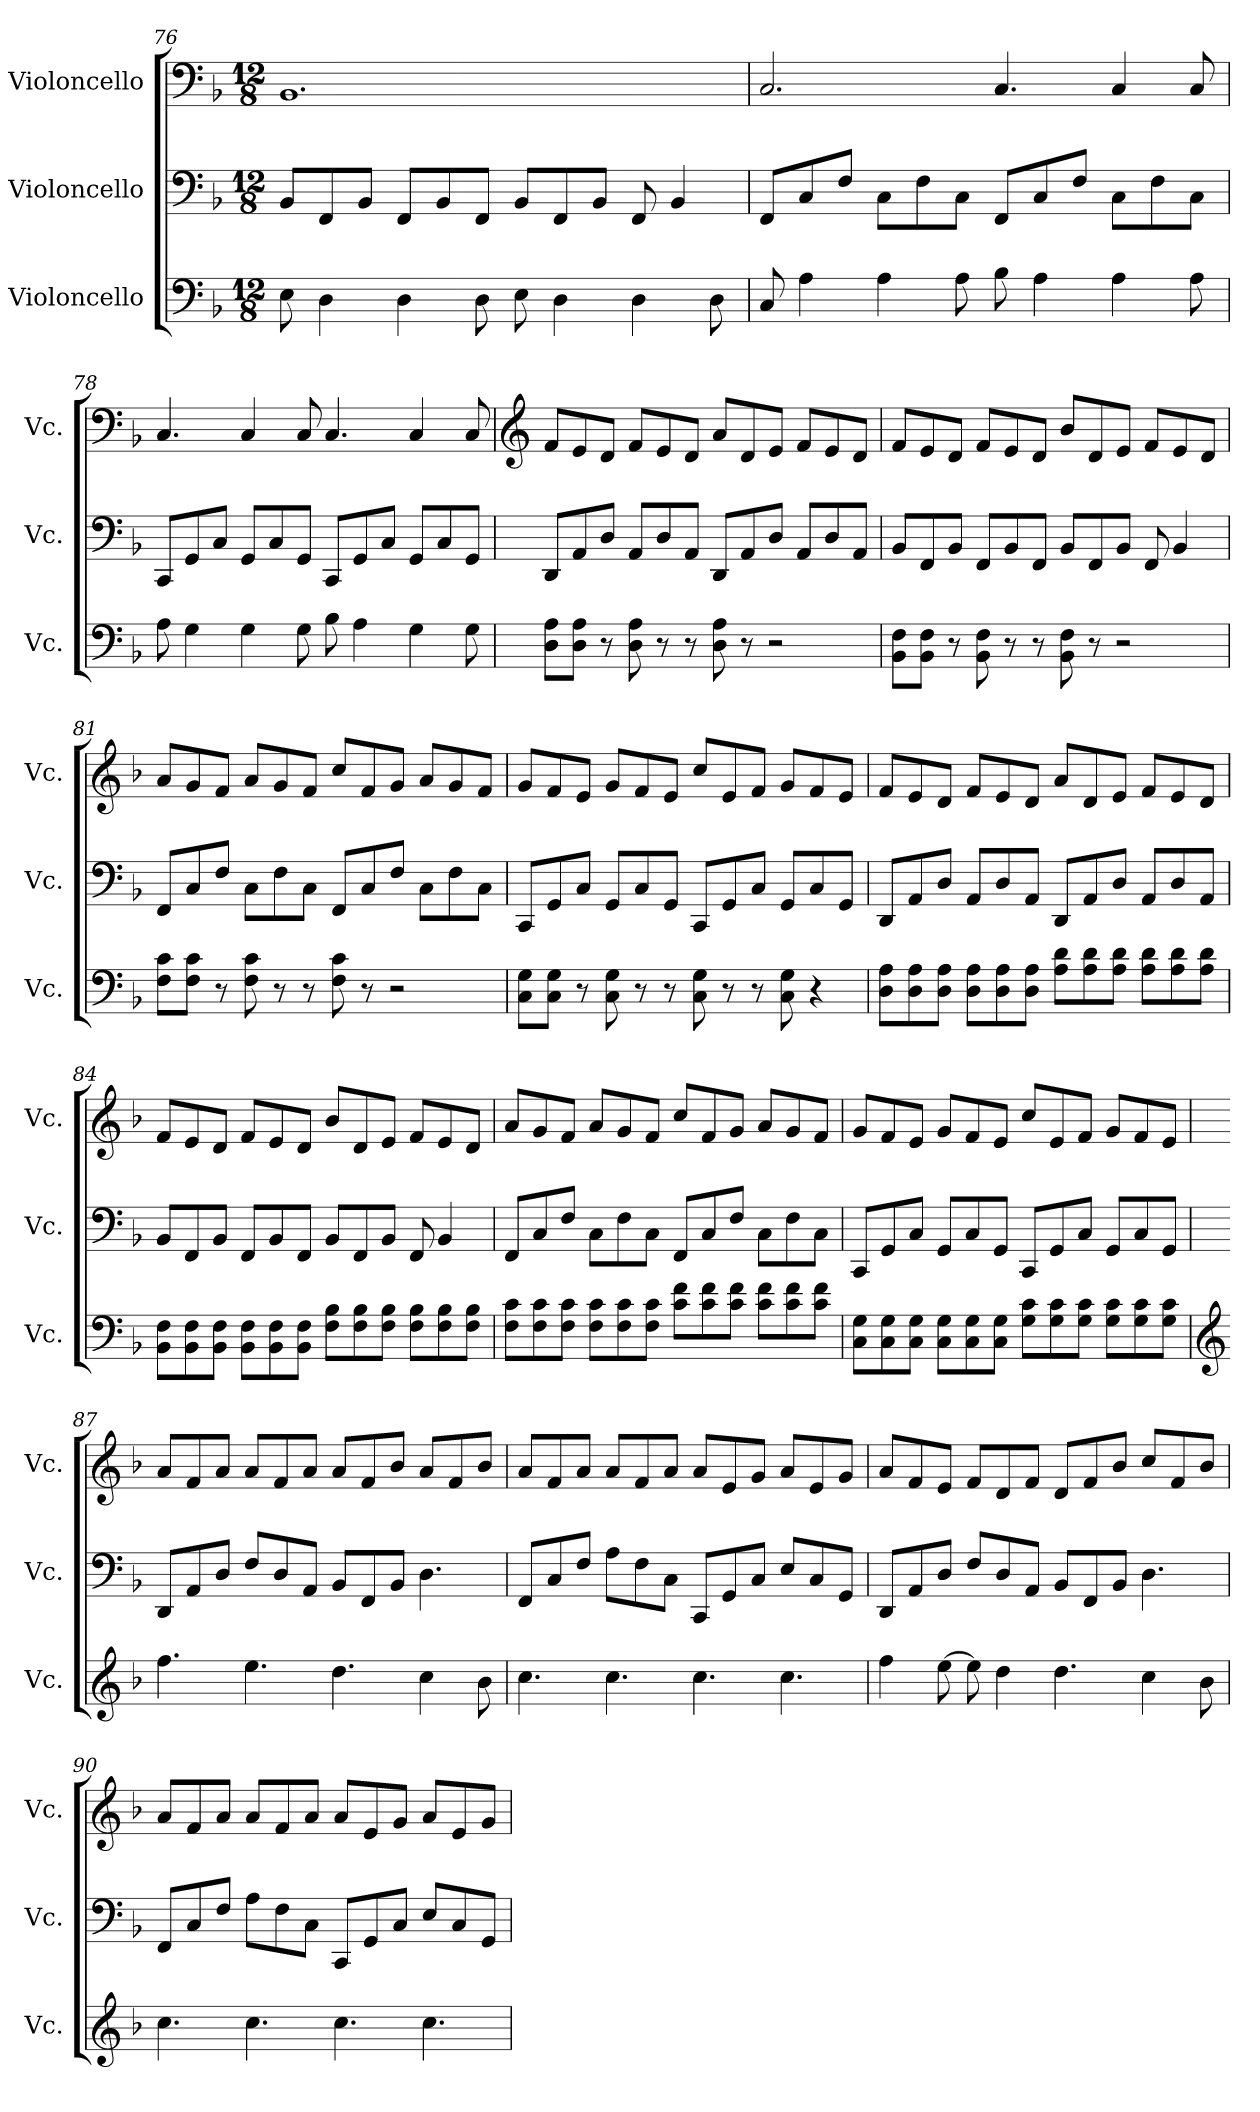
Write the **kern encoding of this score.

**kern	**kern	**kern
*part3	*part2	*part1
*staff3	*staff2	*staff1
*I"Violoncello	*I"Violoncello	*I"Violoncello
*I'Vc.	*I'Vc.	*I'Vc.
*clefF4	*clefF4	*clefF4
*k[b-]	*k[b-]	*k[b-]
*M12/8	*M12/8	*M12/8
=76	=76	=76
8E\	8BB-/L	1.BB-
4D\	8FF/	.
.	8BB-/J	.
4D\	8FF/L	.
.	8BB-/	.
8D\	8FF/J	.
8E\	8BB-/L	.
4D\	8FF/	.
.	8BB-/J	.
4D\	8FF/	.
.	4BB-/	.
8D\	.	.
=77	=77	=77
8C/	8FF/L	2.C/
4A\	8C/	.
.	8F/J	.
4A\	8C\L	.
.	8F\	.
8A\	8C\J	.
8B-\	8FF/L	4.C/
4A\	8C/	.
.	8F/J	.
4A\	8C\L	4C/
.	8F\	.
8A\	8C\J	8C/
!!LO:LB:g=z
=78	=78	=78
8A\	8CC/L	4.C/
4G\	8GG/	.
.	8C/J	.
4G\	8GG/L	4C/
.	8C/	.
8G\	8GG/J	8C/
8B-\	8CC/L	4.C/
4A\	8GG/	.
.	8C/J	.
4G\	8GG/L	4C/
.	8C/	.
8G\	8GG/J	8C/
=79	=79	=79
*	*	*clefG2
8D\ 8A\L	8DD/L	8f/L
8D\ 8A\J	8AA/	8e/
8r	8D/J	8d/J
8D\ 8A\	8AA/L	8f/L
8r	8D/	8e/
8r	8AA/J	8d/J
8D\ 8A\	8DD/L	8a/L
8r	8AA/	8d/
2r	8D/J	8e/J
.	8AA/L	8f/L
.	8D/	8e/
.	8AA/J	8d/J
=80	=80	=80
8BB-\ 8F\L	8BB-/L	8f/L
8BB-\ 8F\J	8FF/	8e/
8r	8BB-/J	8d/J
8BB-\ 8F\	8FF/L	8f/L
8r	8BB-/	8e/
8r	8FF/J	8d/J
8BB-\ 8F\	8BB-/L	8b-/L
8r	8FF/	8d/
2r	8BB-/J	8e/J
.	8FF/	8f/L
.	4BB-/	8e/
.	.	8d/J
!!LO:LB:g=z
=81	=81	=81
8F\ 8c\L	8FF/L	8a/L
8F\ 8c\J	8C/	8g/
8r	8F/J	8f/J
8F\ 8c\	8C\L	8a/L
8r	8F\	8g/
8r	8C\J	8f/J
8F\ 8c\	8FF/L	8cc/L
8r	8C/	8f/
2r	8F/J	8g/J
.	8C\L	8a/L
.	8F\	8g/
.	8C\J	8f/J
=82	=82	=82
8C\ 8G\L	8CC/L	8g/L
8C\ 8G\J	8GG/	8f/
8r	8C/J	8e/J
8C\ 8G\	8GG/L	8g/L
8r	8C/	8f/
8r	8GG/J	8e/J
8C\ 8G\	8CC/L	8cc/L
8r	8GG/	8e/
8r	8C/J	8f/J
8C\ 8G\	8GG/L	8g/L
4r	8C/	8f/
.	8GG/J	8e/J
=83	=83	=83
8D\ 8A\L	8DD/L	8f/L
8D\ 8A\	8AA/	8e/
8D\ 8A\J	8D/J	8d/J
8D\ 8A\L	8AA/L	8f/L
8D\ 8A\	8D/	8e/
8D\ 8A\J	8AA/J	8d/J
8A\ 8d\L	8DD/L	8a/L
8A\ 8d\	8AA/	8d/
8A\ 8d\J	8D/J	8e/J
8A\ 8d\L	8AA/L	8f/L
8A\ 8d\	8D/	8e/
8A\ 8d\J	8AA/J	8d/J
!!LO:PB:g=z
=84	=84	=84
8BB-\ 8F\L	8BB-/L	8f/L
8BB-\ 8F\	8FF/	8e/
8BB-\ 8F\J	8BB-/J	8d/J
8BB-\ 8F\L	8FF/L	8f/L
8BB-\ 8F\	8BB-/	8e/
8BB-\ 8F\J	8FF/J	8d/J
8F\ 8B-\L	8BB-/L	8b-/L
8F\ 8B-\	8FF/	8d/
8F\ 8B-\J	8BB-/J	8e/J
8F\ 8B-\L	8FF/	8f/L
8F\ 8B-\	4BB-/	8e/
8F\ 8B-\J	.	8d/J
=85	=85	=85
8F\ 8c\L	8FF/L	8a/L
8F\ 8c\	8C/	8g/
8F\ 8c\J	8F/J	8f/J
8F\ 8c\L	8C\L	8a/L
8F\ 8c\	8F\	8g/
8F\ 8c\J	8C\J	8f/J
8c\ 8f\L	8FF/L	8cc/L
8c\ 8f\	8C/	8f/
8c\ 8f\J	8F/J	8g/J
8c\ 8f\L	8C\L	8a/L
8c\ 8f\	8F\	8g/
8c\ 8f\J	8C\J	8f/J
=86	=86	=86
8C\ 8G\L	8CC/L	8g/L
8C\ 8G\	8GG/	8f/
8C\ 8G\J	8C/J	8e/J
8C\ 8G\L	8GG/L	8g/L
8C\ 8G\	8C/	8f/
8C\ 8G\J	8GG/J	8e/J
8G\ 8c\L	8CC/L	8cc/L
8G\ 8c\	8GG/	8e/
8G\ 8c\J	8C/J	8f/J
8G\ 8c\L	8GG/L	8g/L
8G\ 8c\	8C/	8f/
8G\ 8c\J	8GG/J	8e/J
!!LO:LB:g=z
=87	=87	=87
*clefG2	*	*
4.ff\	8DD/L	8a/L
.	8AA/	8f/
.	8D/J	8a/J
4.ee\	8F/L	8a/L
.	8D/	8f/
.	8AA/J	8a/J
4.dd\	8BB-/L	8a/L
.	8FF/	8f/
.	8BB-/J	8b-/J
4cc\	4.D\	8a/L
.	.	8f/
8b-\	.	8b-/J
=88	=88	=88
4.cc\	8FF/L	8a/L
.	8C/	8f/
.	8F/J	8a/J
4.cc\	8A\L	8a/L
.	8F\	8f/
.	8C\J	8a/J
4.cc\	8CC/L	8a/L
.	8GG/	8e/
.	8C/J	8g/J
4.cc\	8E/L	8a/L
.	8C/	8e/
.	8GG/J	8g/J
=89	=89	=89
4ff\	8DD/L	8a/L
.	8AA/	8f/
[8ee\	8D/J	8e/J
8ee\]	8F/L	8f/L
4dd\	8D/	8d/
.	8AA/J	8f/J
4.dd\	8BB-/L	8d/L
.	8FF/	8f/
.	8BB-/J	8b-/J
4cc\	4.D\	8cc/L
.	.	8f/
8b-\	.	8b-/J
!!LO:LB:g=z
=90	=90	=90
4.cc\	8FF/L	8a/L
.	8C/	8f/
.	8F/J	8a/J
4.cc\	8A\L	8a/L
.	8F\	8f/
.	8C\J	8a/J
4.cc\	8CC/L	8a/L
.	8GG/	8e/
.	8C/J	8g/J
4.cc\	8E/L	8a/L
.	8C/	8e/
.	8GG/J	8g/J
=	=	=
*-	*-	*-
